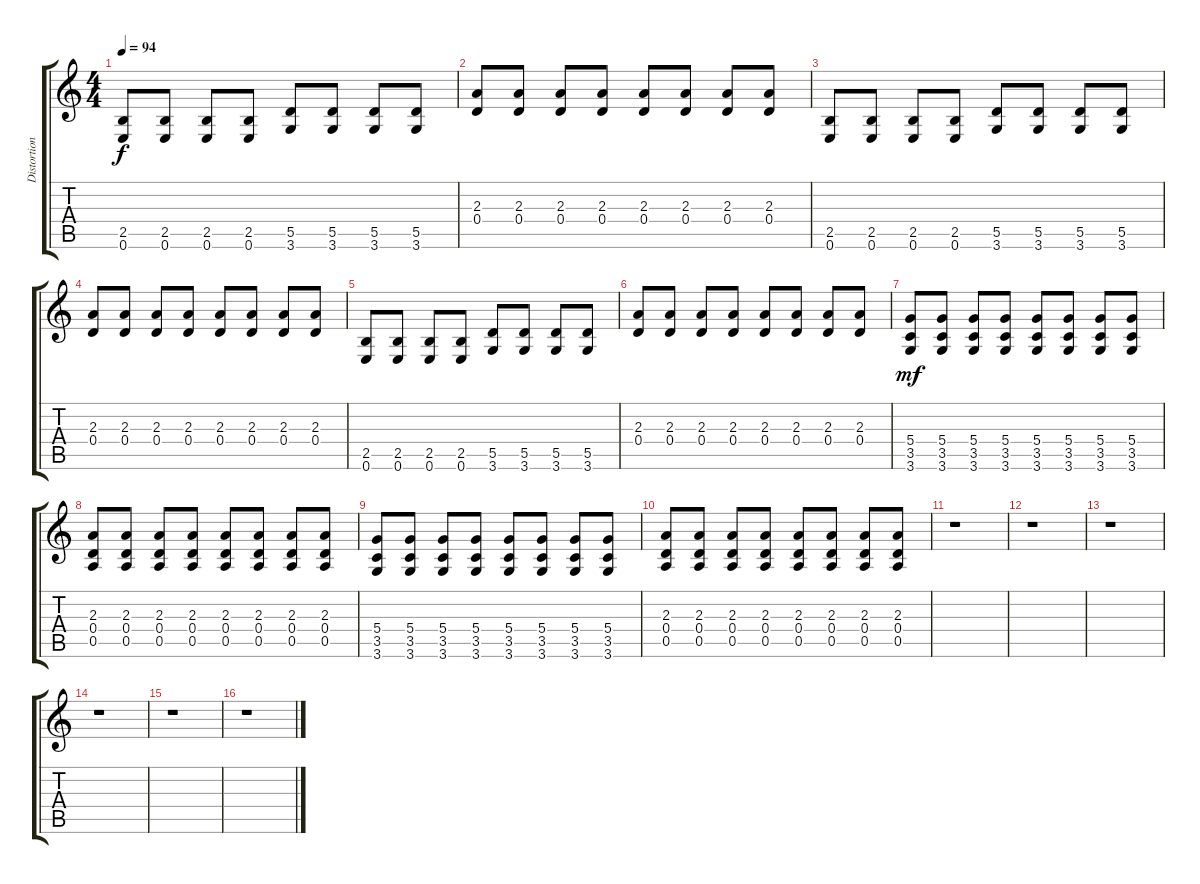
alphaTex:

\track ("Distortion" "Distortion") {instrument distortionguitar}
\staff {score tabs}
\tuning (E4 B3 G3 D3 A2 E2) {hide}
\ts (4 4)
\tempo 94
\clef g2
\ks c
(2.5 0.6).8{dy f} (2.5 0.6).8 (2.5 0.6).8 (2.5 0.6).8 (5.5 3.6).8 (5.5 3.6).8 (5.5 3.6).8 (5.5 3.6).8 |
(2.3 0.4).8 (2.3 0.4).8 (2.3 0.4).8 (2.3 0.4).8 (2.3 0.4).8 (2.3 0.4).8 (2.3 0.4).8 (2.3 0.4).8 |
(2.5 0.6).8 (2.5 0.6).8 (2.5 0.6).8 (2.5 0.6).8 (5.5 3.6).8 (5.5 3.6).8 (5.5 3.6).8 (5.5 3.6).8 |
(2.3 0.4).8 (2.3 0.4).8 (2.3 0.4).8 (2.3 0.4).8 (2.3 0.4).8 (2.3 0.4).8 (2.3 0.4).8 (2.3 0.4).8 |
(2.5 0.6).8 (2.5 0.6).8 (2.5 0.6).8 (2.5 0.6).8 (5.5 3.6).8 (5.5 3.6).8 (5.5 3.6).8 (5.5 3.6).8 |
(2.3 0.4).8 (2.3 0.4).8 (2.3 0.4).8 (2.3 0.4).8 (2.3 0.4).8 (2.3 0.4).8 (2.3 0.4).8 (2.3 0.4).8 |
(5.4 3.5 3.6).8{dy mf} (5.4 3.5 3.6).8 (5.4 3.5 3.6).8 (5.4 3.5 3.6).8 (5.4 3.5 3.6).8 (5.4 3.5 3.6).8 (5.4 3.5 3.6).8 (5.4 3.5 3.6).8 |
(2.3 0.4 0.5).8 (2.3 0.4 0.5).8 (2.3 0.4 0.5).8 (2.3 0.4 0.5).8 (2.3 0.4 0.5).8 (2.3 0.4 0.5).8 (2.3 0.4 0.5).8 (2.3 0.4 0.5).8 |
(5.4 3.5 3.6).8 (5.4 3.5 3.6).8 (5.4 3.5 3.6).8 (5.4 3.5 3.6).8 (5.4 3.5 3.6).8 (5.4 3.5 3.6).8 (5.4 3.5 3.6).8 (5.4 3.5 3.6).8 |
(2.3 0.4 0.5).8 (2.3 0.4 0.5).8 (2.3 0.4 0.5).8 (2.3 0.4 0.5).8 (2.3 0.4 0.5).8 (2.3 0.4 0.5).8 (2.3 0.4 0.5).8 (2.3 0.4 0.5).8 |
r.1 |
r.1 |
r.1 |
r.1 |
r.1 |
r.1
